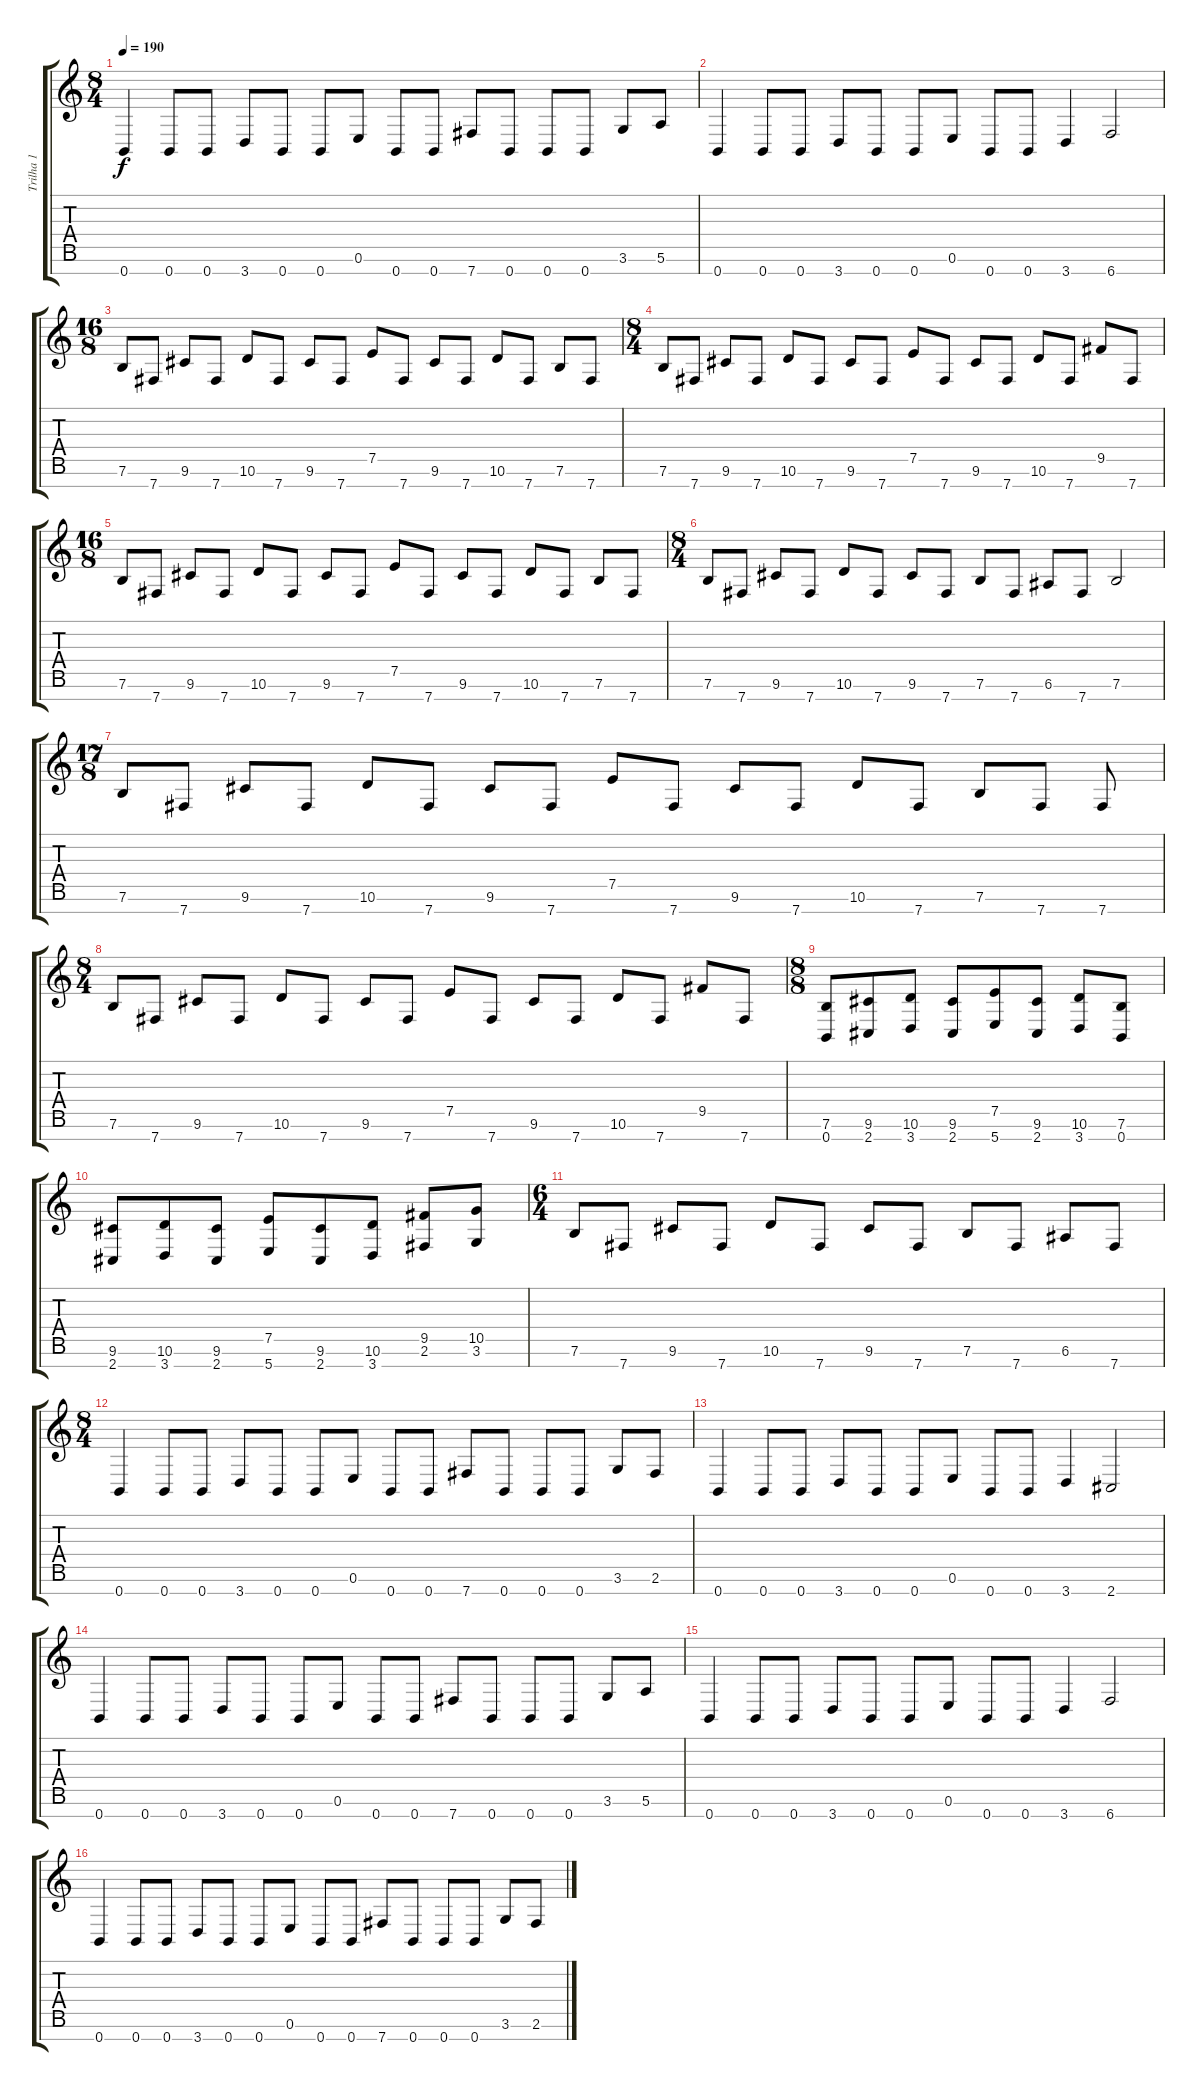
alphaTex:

\track ("Trilha 1" "Trilha 1") {instrument distortionguitar}
\staff {score tabs}
\tuning (E4 B3 G3 D3 A2 E2 B1) {hide}
\ts (8 4)
\tempo 190
\clef g2
\ks c
0.7.4{dy f} 0.7.8 0.7.8 3.7.8 0.7.8 0.7.8 0.6.8 0.7.8 0.7.8 7.7.8 0.7.8 0.7.8 0.7.8 3.6.8 5.6.8 |
0.7.4 0.7.8 0.7.8 3.7.8 0.7.8 0.7.8 0.6.8 0.7.8 0.7.8 3.7.4 6.7.2 |
\ts (16 8)
7.6.8 7.7.8 9.6.8 7.7.8 10.6.8 7.7.8 9.6.8 7.7.8 7.5.8 7.7.8 9.6.8 7.7.8 10.6.8 7.7.8 7.6.8 7.7.8 |
\ts (8 4)
7.6.8 7.7.8 9.6.8 7.7.8 10.6.8 7.7.8 9.6.8 7.7.8 7.5.8 7.7.8 9.6.8 7.7.8 10.6.8 7.7.8 9.5.8 7.7.8 |
\ts (16 8)
7.6.8 7.7.8 9.6.8 7.7.8 10.6.8 7.7.8 9.6.8 7.7.8 7.5.8 7.7.8 9.6.8 7.7.8 10.6.8 7.7.8 7.6.8 7.7.8 |
\ts (8 4)
7.6.8 7.7.8 9.6.8 7.7.8 10.6.8 7.7.8 9.6.8 7.7.8 7.6.8 7.7.8 6.6.8 7.7.8 7.6.2 |
\ts (17 8)
7.6.8 7.7.8 9.6.8 7.7.8 10.6.8 7.7.8 9.6.8 7.7.8 7.5.8 7.7.8 9.6.8 7.7.8 10.6.8 7.7.8 7.6.8 7.7.8 7.7.8 |
\ts (8 4)
7.6.8 7.7.8 9.6.8 7.7.8 10.6.8 7.7.8 9.6.8 7.7.8 7.5.8 7.7.8 9.6.8 7.7.8 10.6.8 7.7.8 9.5.8 7.7.8 |
\ts (8 8)
(7.6 0.7).8 (9.6 2.7).8 (10.6 3.7).8 (9.6 2.7).8 (7.5 5.7).8 (9.6 2.7).8 (10.6 3.7).8 (7.6 0.7).8 |
(9.6 2.7).8 (10.6 3.7).8 (9.6 2.7).8 (7.5 5.7).8 (9.6 2.7).8 (10.6 3.7).8 (9.5 2.6).8 (10.5 3.6).8 |
\ts (6 4)
7.6.8 7.7.8 9.6.8 7.7.8 10.6.8 7.7.8 9.6.8 7.7.8 7.6.8 7.7.8 6.6.8 7.7.8 |
\ts (8 4)
0.7.4 0.7.8 0.7.8 3.7.8 0.7.8 0.7.8 0.6.8 0.7.8 0.7.8 7.7.8 0.7.8 0.7.8 0.7.8 3.6.8 2.6.8 |
0.7.4 0.7.8 0.7.8 3.7.8 0.7.8 0.7.8 0.6.8 0.7.8 0.7.8 3.7.4 2.7.2 |
0.7.4 0.7.8 0.7.8 3.7.8 0.7.8 0.7.8 0.6.8 0.7.8 0.7.8 7.7.8 0.7.8 0.7.8 0.7.8 3.6.8 5.6.8 |
0.7.4 0.7.8 0.7.8 3.7.8 0.7.8 0.7.8 0.6.8 0.7.8 0.7.8 3.7.4 6.7.2 |
0.7.4 0.7.8 0.7.8 3.7.8 0.7.8 0.7.8 0.6.8 0.7.8 0.7.8 7.7.8 0.7.8 0.7.8 0.7.8 3.6.8 2.6.8
